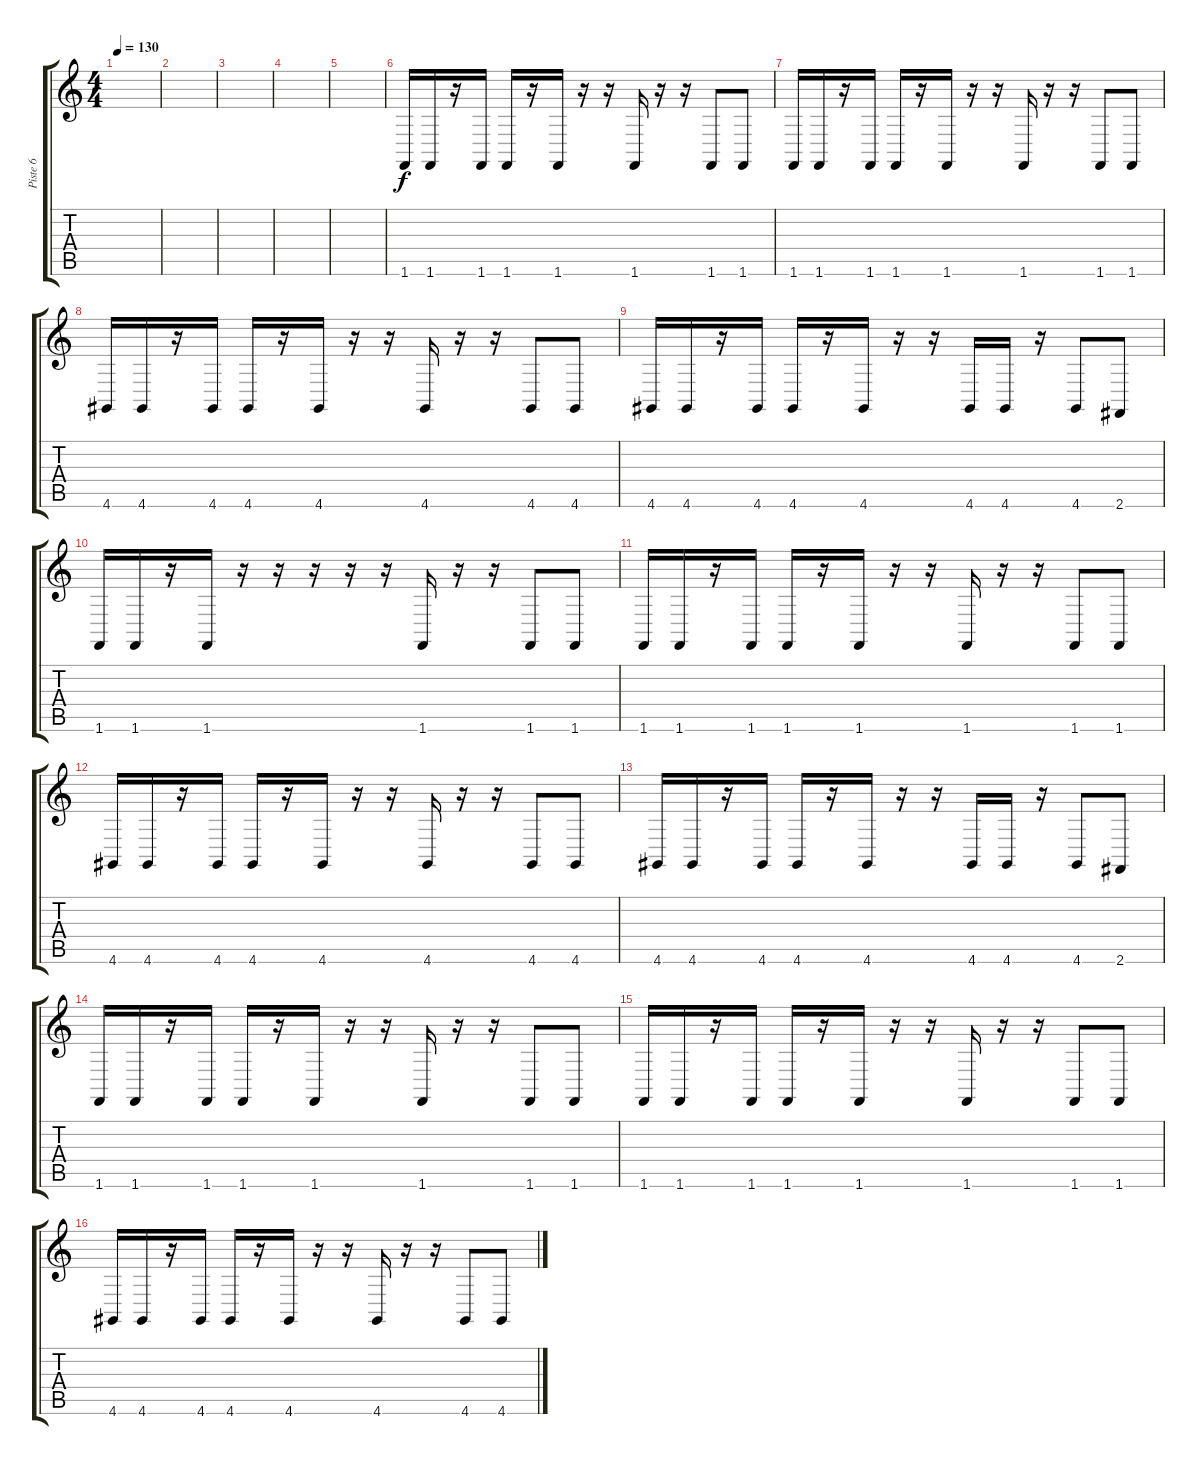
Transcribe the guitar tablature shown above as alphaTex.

\track ("Piste 6" "Piste 6") {instrument trombone}
\staff {score tabs}
\tuning (E4 B3 G3 D3 A2 E2) {hide}
\ts (4 4)
\tempo 130
\clef g2
\ks c
|
|
|
|
|
1.6.16 1.6.16 r.16 1.6.16 1.6.16 r.16 1.6.16 r.16 r.16 1.6.16 r.16 r.16 1.6.8 1.6.8 |
1.6.16 1.6.16 r.16 1.6.16 1.6.16 r.16 1.6.16 r.16 r.16 1.6.16 r.16 r.16 1.6.8 1.6.8 |
4.6.16 4.6.16 r.16 4.6.16 4.6.16 r.16 4.6.16 r.16 r.16 4.6.16 r.16 r.16 4.6.8 4.6.8 |
4.6.16 4.6.16 r.16 4.6.16 4.6.16 r.16 4.6.16 r.16 r.16 4.6.16 4.6.16 r.16 4.6.8 2.6.8 |
1.6.16 1.6.16 r.16 1.6.16 r.16 r.16 r.16 r.16 r.16 1.6.16 r.16 r.16 1.6.8 1.6.8 |
1.6.16 1.6.16 r.16 1.6.16 1.6.16 r.16 1.6.16 r.16 r.16 1.6.16 r.16 r.16 1.6.8 1.6.8 |
4.6.16 4.6.16 r.16 4.6.16 4.6.16 r.16 4.6.16 r.16 r.16 4.6.16 r.16 r.16 4.6.8 4.6.8 |
4.6.16 4.6.16 r.16 4.6.16 4.6.16 r.16 4.6.16 r.16 r.16 4.6.16 4.6.16 r.16 4.6.8 2.6.8 |
1.6.16 1.6.16 r.16 1.6.16 1.6.16 r.16 1.6.16 r.16 r.16 1.6.16 r.16 r.16 1.6.8 1.6.8 |
1.6.16 1.6.16 r.16 1.6.16 1.6.16 r.16 1.6.16 r.16 r.16 1.6.16 r.16 r.16 1.6.8 1.6.8 |
4.6.16 4.6.16 r.16 4.6.16 4.6.16 r.16 4.6.16 r.16 r.16 4.6.16 r.16 r.16 4.6.8 4.6.8
